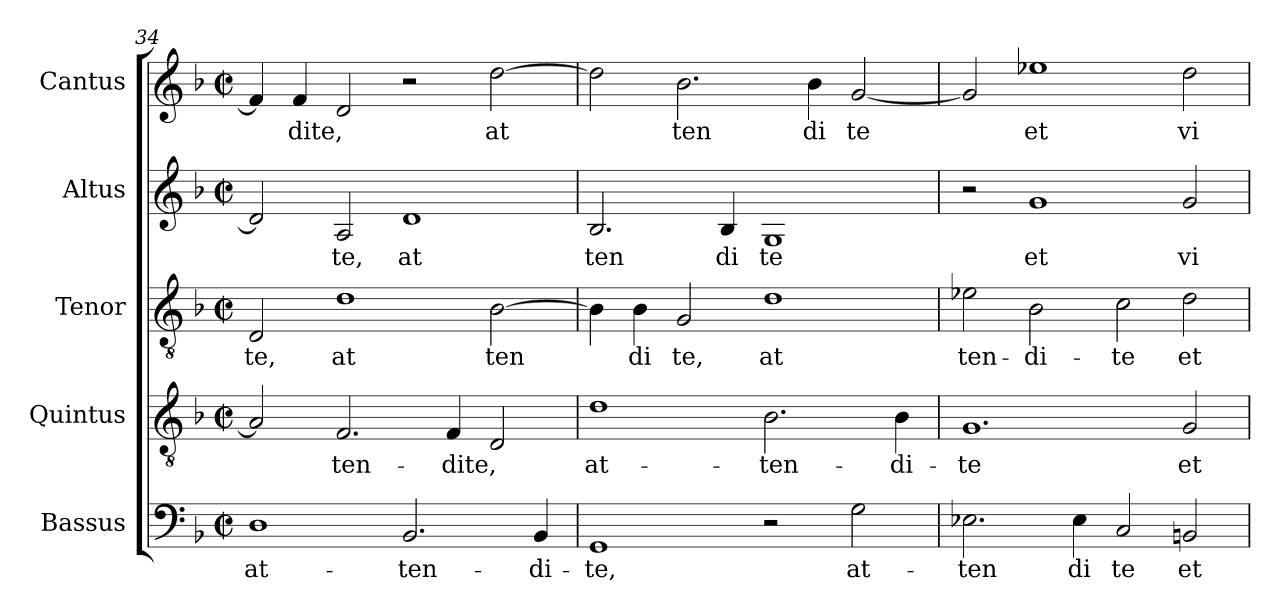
**kern	**text	**kern	**text	**kern	**text	**kern	**text	**kern	**text
*part5	*part5	*part4	*part4	*part3	*part3	*part2	*part2	*part1	*part1
*staff5	*staff5	*staff4	*staff4	*staff3	*staff3	*staff2	*staff2	*staff1	*staff1
*I"Bassus	*	*I"Quintus	*	*I"Tenor	*	*I"Altus	*	*I"Cantus	*
*clefF4	*	*clefGv2	*	*clefGv2	*	*clefG2	*	*clefG2	*
*k[b-]	*	*k[b-]	*	*k[b-]	*	*k[b-]	*	*k[b-]	*
*F:	*	*F:	*	*F:	*	*F:	*	*F:	*
*M2/2	*	*M2/2	*	*M2/2	*	*M2/2	*	*M2/2	*
*met(c|)	*	*met(c|)	*	*met(c|)	*	*met(c|)	*	*met(c|)	*
=34	=34	=34	=34	=34	=34	=34	=34	=34	=34
!	!LO:LY:b:cj	!	!	!	!LO:LY:b:cj	!	!	!	!
1D	at-	2A/]	.	2D/	te,	2d/]	.	4f/]	.
!	!	!	!	!	!	!	!	!	!LO:LY:b
.	.	.	.	.	.	.	.	4f/	dite,
!	!	!	!LO:LY:b:cj	!	!LO:LY:b:cj	!	!LO:LY:b:cj	!	!
.	.	2.F/	-ten-	1d	at	2A/	te,	2d/	.
!	!LO:LY:b:cj	!	!	!	!	!	!LO:LY:b:cj	!	!
2.BB-/	-ten-	.	.	.	.	1d	at	2r	.
!	!	!	!LO:LY:b	!	!	!	!	!	!
.	.	4F/	-dite,	.	.	.	.	.	.
!	!	!	!	!	!LO:LY:b	!	!	!	!LO:LY:b:cj
.	.	2D/	.	[>2B-\	ten	.	.	[>2dd\	at
!	!LO:LY:b:cj	!	!	!	!	!	!	!	!
4BB-/	-di-	.	.	.	.	.	.	.	.
=35	=35	=35	=35	=35	=35	=35	=35	=35	=35
!	!LO:LY:b:cj	!	!LO:LY:b:cj	!	!	!	!LO:LY:b:cj	!	!
1GG	-te,	1d	at-	4B-\]	.	2.B-/	ten	2dd\]	.
!	!	!	!	!	!LO:LY:b:cj	!	!	!	!
.	.	.	.	4B-\	di	.	.	.	.
!	!	!	!	!	!LO:LY:b:cj	!	!	!	!LO:LY:b:cj
.	.	.	.	2G/	te,	.	.	2.b-\	ten
!	!	!	!	!	!	!	!LO:LY:b:cj	!	!
.	.	.	.	.	.	4B-/	di	.	.
!	!	!	!LO:LY:b:cj	!	!LO:LY:b:cj	!	!LO:LY:b:cj	!	!
2r	.	2.B-\	-ten-	1d	at	1G	te	.	.
!	!	!	!	!	!	!	!	!	!LO:LY:b:cj
.	.	.	.	.	.	.	.	4b-\	di
!	!LO:LY:b:cj	!	!	!	!	!	!	!	!LO:LY:b:cj
2G\	at-	.	.	.	.	.	.	[>2g/	te
!	!	!	!LO:LY:b:cj	!	!	!	!	!	!
.	.	4B-\	-di-	.	.	.	.	.	.
!!LO:PB:g=z
=36	=36	=36	=36	=36	=36	=36	=36	=36	=36
!	!LO:LY:b:cj	!	!LO:LY:b:cj	!	!LO:LY:b:cj	!	!	!	!
2.E-X\	-ten	1.G	-te	2e-X\	ten-	2r	.	2g/]	.
!	!	!	!	!	!LO:LY:b:cj	!	!LO:LY:b:cj	!	!LO:LY:b:cj
.	.	.	.	2B-\	-di-	1g	et	1ee-X	et
!	!LO:LY:b:cj	!	!	!	!	!	!	!	!
4E-\	di	.	.	.	.	.	.	.	.
!	!LO:LY:b:cj	!	!	!	!LO:LY:b:cj	!	!	!	!
2C/	te	.	.	2c\	-te	.	.	.	.
!	!LO:LY:b:cj	!	!LO:LY:b:cj	!	!LO:LY:b:cj	!	!LO:LY:b:cj	!	!LO:LY:b:cj
2BBn/	et	2G/	et	2d\	et	2g/	vi	2dd\	vi-
=	=	=	=	=	=	=	=	=	=
*-	*-	*-	*-	*-	*-	*-	*-	*-	*-
